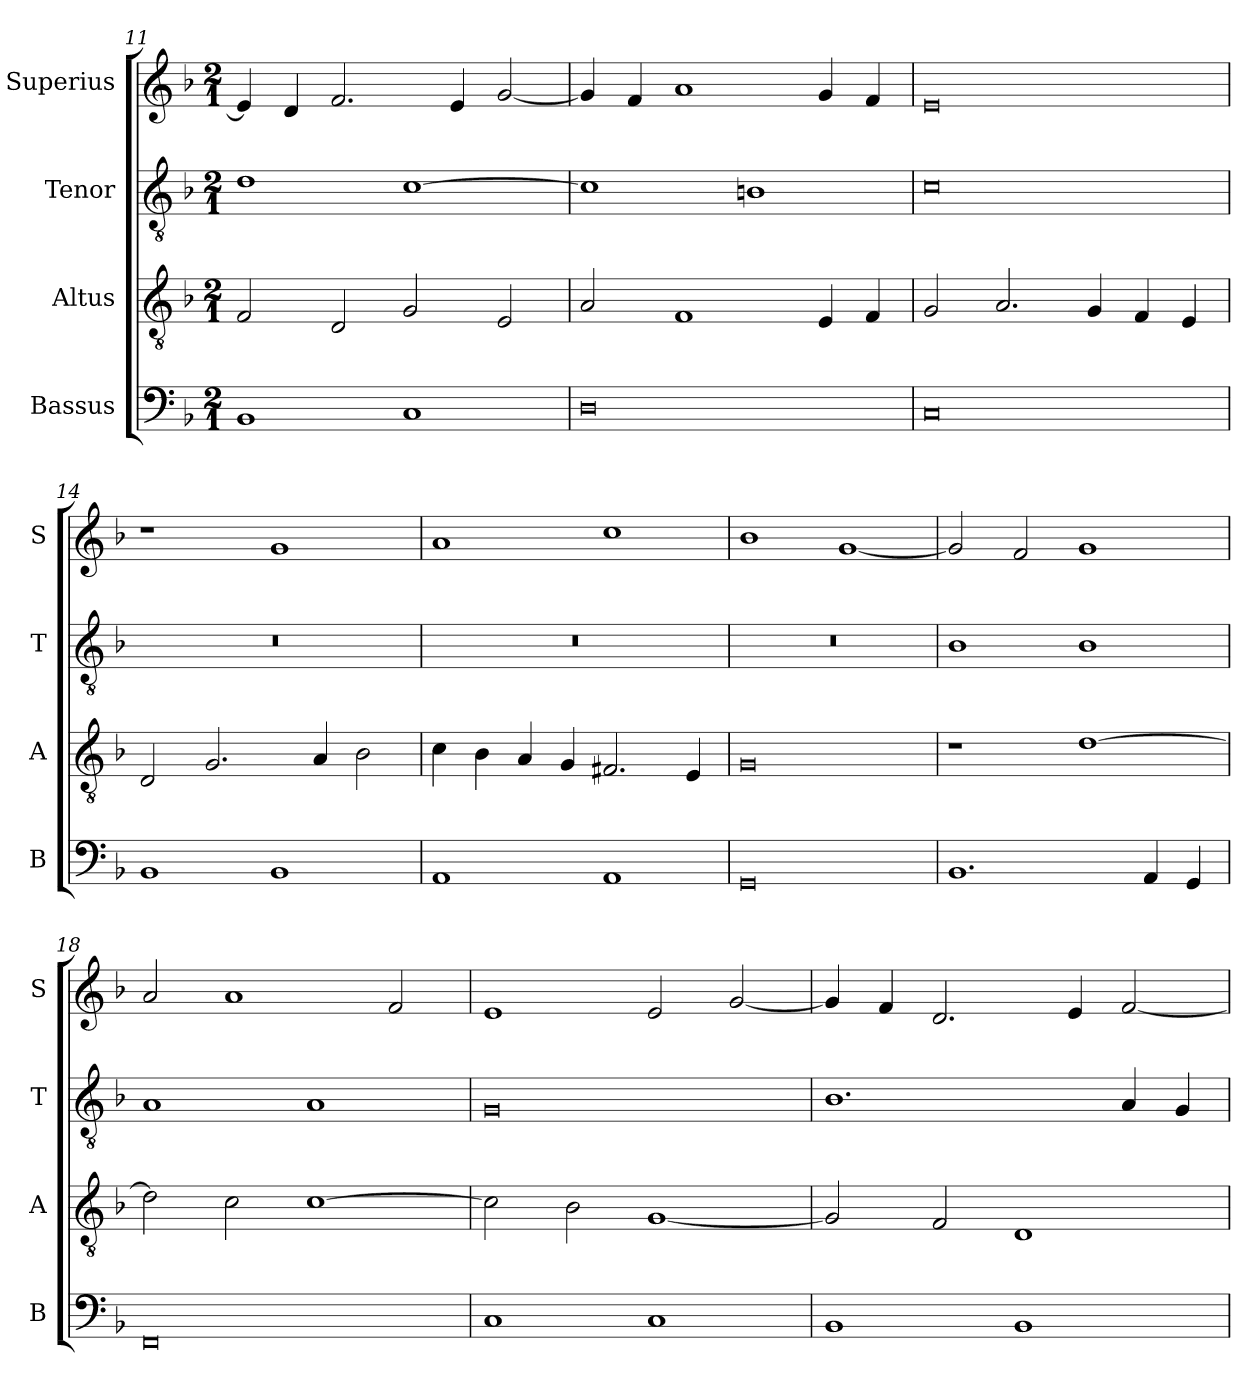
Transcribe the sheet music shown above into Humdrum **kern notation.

**kern	**kern	**kern	**kern
*part4	*part3	*part2	*part1
*staff4	*staff3	*staff2	*staff1
*I"Bassus	*I"Altus	*I"Tenor	*I"Superius
*I'B	*I'A	*I'T	*I'S
*clefF4	*clefGv2	*clefGv2	*clefG2
*k[b-]	*k[b-]	*k[b-]	*k[b-]
*M2/1	*M2/1	*M2/1	*M2/1
=11	=11	=11	=11
1BB-	2F	1d	4e]
.	.	.	4d
.	2D	.	2.f
1C	2G	[1c	.
.	.	.	4e
.	2E	.	[2g
=12	=12	=12	=12
0D	2A	1c]	4g]
.	.	.	4f
.	1F	.	1a
.	.	1Bn	.
.	4E	.	4g
.	4F	.	4f
=13	=13	=13	=13
0C	2G	0c	0e
.	2.A	.	.
.	4G	.	.
.	4F	.	.
.	4E	.	.
=14	=14	=14	=14
1BB-	2D	0r	1r
.	2.G	.	.
1BB-	.	.	1g
.	4A	.	.
.	2B-	.	.
=15	=15	=15	=15
1AA	4c	0r	1a
.	4B-	.	.
.	4A	.	.
.	4G	.	.
1AA	2.F#X	.	1cc
.	4E	.	.
=16	=16	=16	=16
0GG	0G	0r	1b-
.	.	.	[1g
=17	=17	=17	=17
1.BB-	1r	1B-	2g]
.	.	.	2f
.	[1d	1B-	1g
4AA	.	.	.
4GG	.	.	.
=18	=18	=18	=18
0FF	2d]	1A	2a
.	2c	.	1a
.	[1c	1A	.
.	.	.	2f
=19	=19	=19	=19
1C	2c]	0G	1e
.	2B-	.	.
1C	[1G	.	2e
.	.	.	[2g
=20	=20	=20	=20
1BB-	2G]	1.B-	4g]
.	.	.	4f
.	2F	.	2.d
1BB-	1D	.	.
.	.	.	4e
.	.	4A	[2f
.	.	4G	.
=	=	=	=
*-	*-	*-	*-
